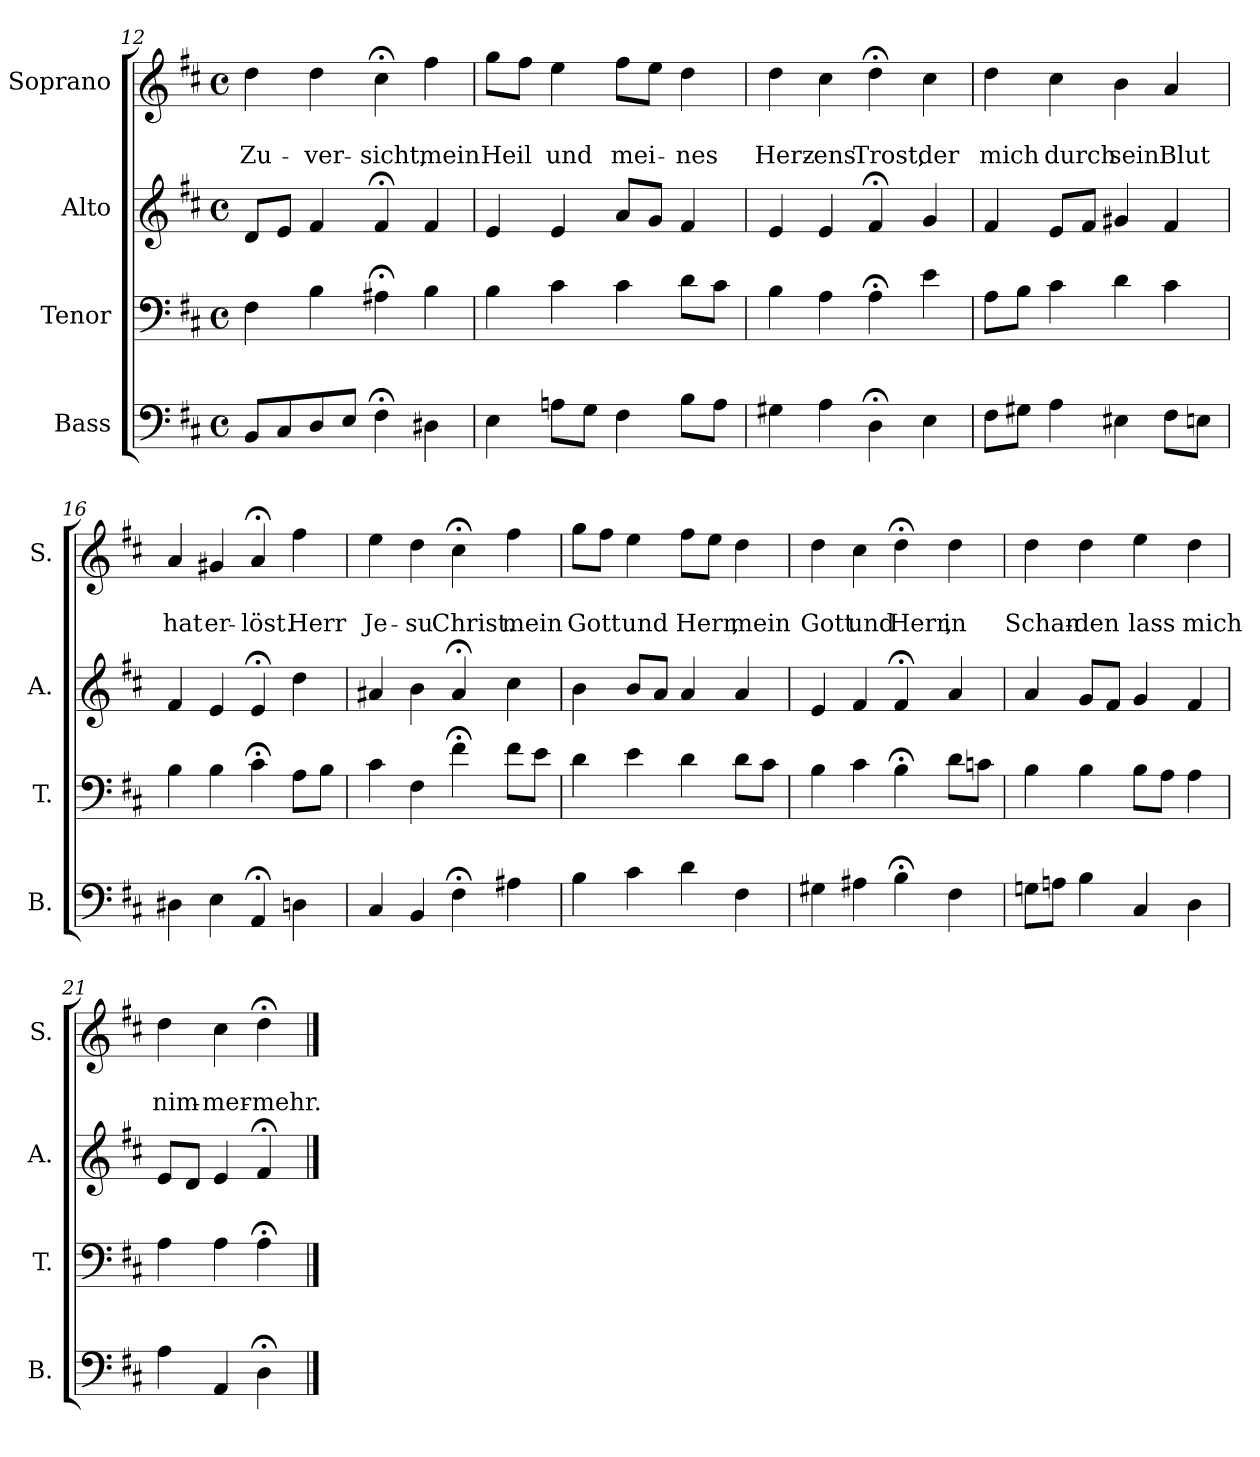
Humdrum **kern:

**kern	**kern	**kern	**kern	**text	**text
*part4	*part3	*part2	*part1	*part1	*part1
*staff4	*staff3	*staff2	*staff1	*staff1	*staff1
*I"Bass	*I"Tenor	*I"Alto	*I"Soprano	*	*
*I'B.	*I'T.	*I'A.	*I'S.	*	*
!!LO:PB:g=z
*clefF4	*clefF4	*clefG2	*clefG2	*	*
*k[f#c#]	*k[f#c#]	*k[f#c#]	*k[f#c#]	*	*
*D:	*D:	*D:	*D:	*	*
*M4/4	*M4/4	*M4/4	*M4/4	*	*
*met(c)	*met(c)	*met(c)	*met(c)	*	*
=12	=12	=12	=12	=12	=12
!	!	!	!	!	!LO:LY:b
8BB/L	4F#\	8d/L	4dd\	.	Zu-
8C#/	.	8e/J	.	.	.
!	!	!	!	!	!LO:LY:b
8D/	4B\	4f#/	4dd\	.	-ver-
8E/J	.	.	.	.	.
!	!	!	!	!	!LO:LY:b
4F#;<\	4A#X;<\	4f#;</	4cc#;<\	.	-sicht,
!	!	!	!	!	!LO:LY:b
4D#X\	4B\	4f#/	4ff#\	.	mein
=13	=13	=13	=13	=13	=13
!	!	!	!	!	!LO:LY:b
4E\	4B\	4e/	8gg\L	.	Heil
.	.	.	8ff#\J	.	.
!	!	!	!	!	!LO:LY:b
8An\L	4c#\	4e/	4ee\	.	und
8G\J	.	.	.	.	.
!	!	!	!	!	!LO:LY:b
4F#\	4c#\	8a/L	8ff#\L	.	mei-
.	.	8g/J	8ee\J	.	.
!	!	!	!	!	!LO:LY:b
8B\L	8d\L	4f#/	4dd\	.	-nes
8A\J	8c#\J	.	.	.	.
=14	=14	=14	=14	=14	=14
!	!	!	!	!	!LO:LY:b
4G#X\	4B\	4e/	4dd\	.	Herz-
!	!	!	!	!	!LO:LY:b
4A\	4A\	4e/	4cc#\	.	-ens
!	!	!	!	!	!LO:LY:b
4D;<\	4A;<\	4f#;</	4dd;<\	.	Trost,
!	!	!	!	!	!LO:LY:b
4E\	4e\	4g/	4cc#\	.	der
=15	=15	=15	=15	=15	=15
!	!	!	!	!	!LO:LY:b
8F#\L	8A\L	4f#/	4dd\	.	mich
8G#X\J	8B\J	.	.	.	.
!	!	!	!	!	!LO:LY:b
4A\	4c#\	8e/L	4cc#\	.	durch
.	.	8f#/J	.	.	.
!	!	!	!	!	!LO:LY:b
4E#X\	4d\	4g#X/	4b\	.	sein
!	!	!	!	!	!LO:LY:b
8F#\L	4c#\	4f#/	4a/	.	Blut
8En\J	.	.	.	.	.
!!LO:LB:g=z
=16	=16	=16	=16	=16	=16
!	!	!	!	!	!LO:LY:b
4D#X\	4B\	4f#/	4a/	.	hat
!	!	!	!	!	!LO:LY:b
4E\	4B\	4e/	4g#X/	.	er-
!	!	!	!	!	!LO:LY:b
4AA;</	4c#;<\	4e;</	4a;</	.	-löst.
!	!	!	!	!	!LO:LY:b
4Dn\	8A\L	4dd\	4ff#\	.	Herr
.	8B\J	.	.	.	.
!!LO:LB:g=z
=17	=17	=17	=17	=17	=17
!	!	!	!	!	!LO:LY:b
4C#/	4c#\	4a#X/	4ee\	.	Je-
!	!	!	!	!	!LO:LY:b
4BB/	4F#\	4b\	4dd\	.	-su
!	!	!	!	!	!LO:LY:b
4F#;<\	4f#;<\	4a#;</	4cc#;<\	.	Christ.
!	!	!	!	!	!LO:LY:b
4A#X\	8f#\L	4cc#\	4ff#\	.	mein
.	8e\J	.	.	.	.
=18	=18	=18	=18	=18	=18
!	!	!	!	!	!LO:LY:b
4B\	4d\	4b\	8gg\L	.	Gott
.	.	.	8ff#\J	.	.
!	!	!	!	!	!LO:LY:b
4c#\	4e\	8b/L	4ee\	.	und
.	.	8a/J	.	.	.
!	!	!	!	!	!LO:LY:b
4d\	4d\	4a/	8ff#\L	.	Herr,
.	.	.	8ee\J	.	.
!	!	!	!	!	!LO:LY:b
4F#\	8d\L	4a/	4dd\	.	mein
.	8c#\J	.	.	.	.
=19	=19	=19	=19	=19	=19
!	!	!	!	!	!LO:LY:b
4G#X\	4B\	4e/	4dd\	.	Gott
!	!	!	!	!	!LO:LY:b
4A#X\	4c#\	4f#/	4cc#\	.	und
!	!	!	!	!	!LO:LY:b
4B;<\	4B;<\	4f#;</	4dd;<\	.	Herr,
!	!	!	!	!	!LO:LY:b
4F#\	8d\L	4a/	4dd\	.	in
.	8cn\J	.	.	.	.
=20	=20	=20	=20	=20	=20
!	!	!	!	!	!LO:LY:b
8Gn\L	4B\	4a/	4dd\	.	Schan-
8An\J	.	.	.	.	.
!	!	!	!	!	!LO:LY:b
4B\	4B\	8g/L	4dd\	.	-den
.	.	8f#/J	.	.	.
!	!	!	!	!	!LO:LY:b
4C#/	8B\L	4g/	4ee\	.	lass
.	8A\J	.	.	.	.
!	!	!	!	!	!LO:LY:b
4D\	4A\	4f#/	4dd\	.	mich
!!LO:PB:g=z
=21	=21	=21	=21	=21	=21
!	!	!	!	!	!LO:LY:b
4A\	4A\	8e/L	4dd\	.	nim-
.	.	8d/J	.	.	.
!	!	!	!	!	!LO:LY:b
4AA/	4A\	4e/	4cc#\	.	-mer-
!	!	!	!	!	!LO:LY:b
4D;<\	4A;<\	4f#;</	4dd;<\	.	-mehr.
==	==	==	==	==	==
*-	*-	*-	*-	*-	*-
